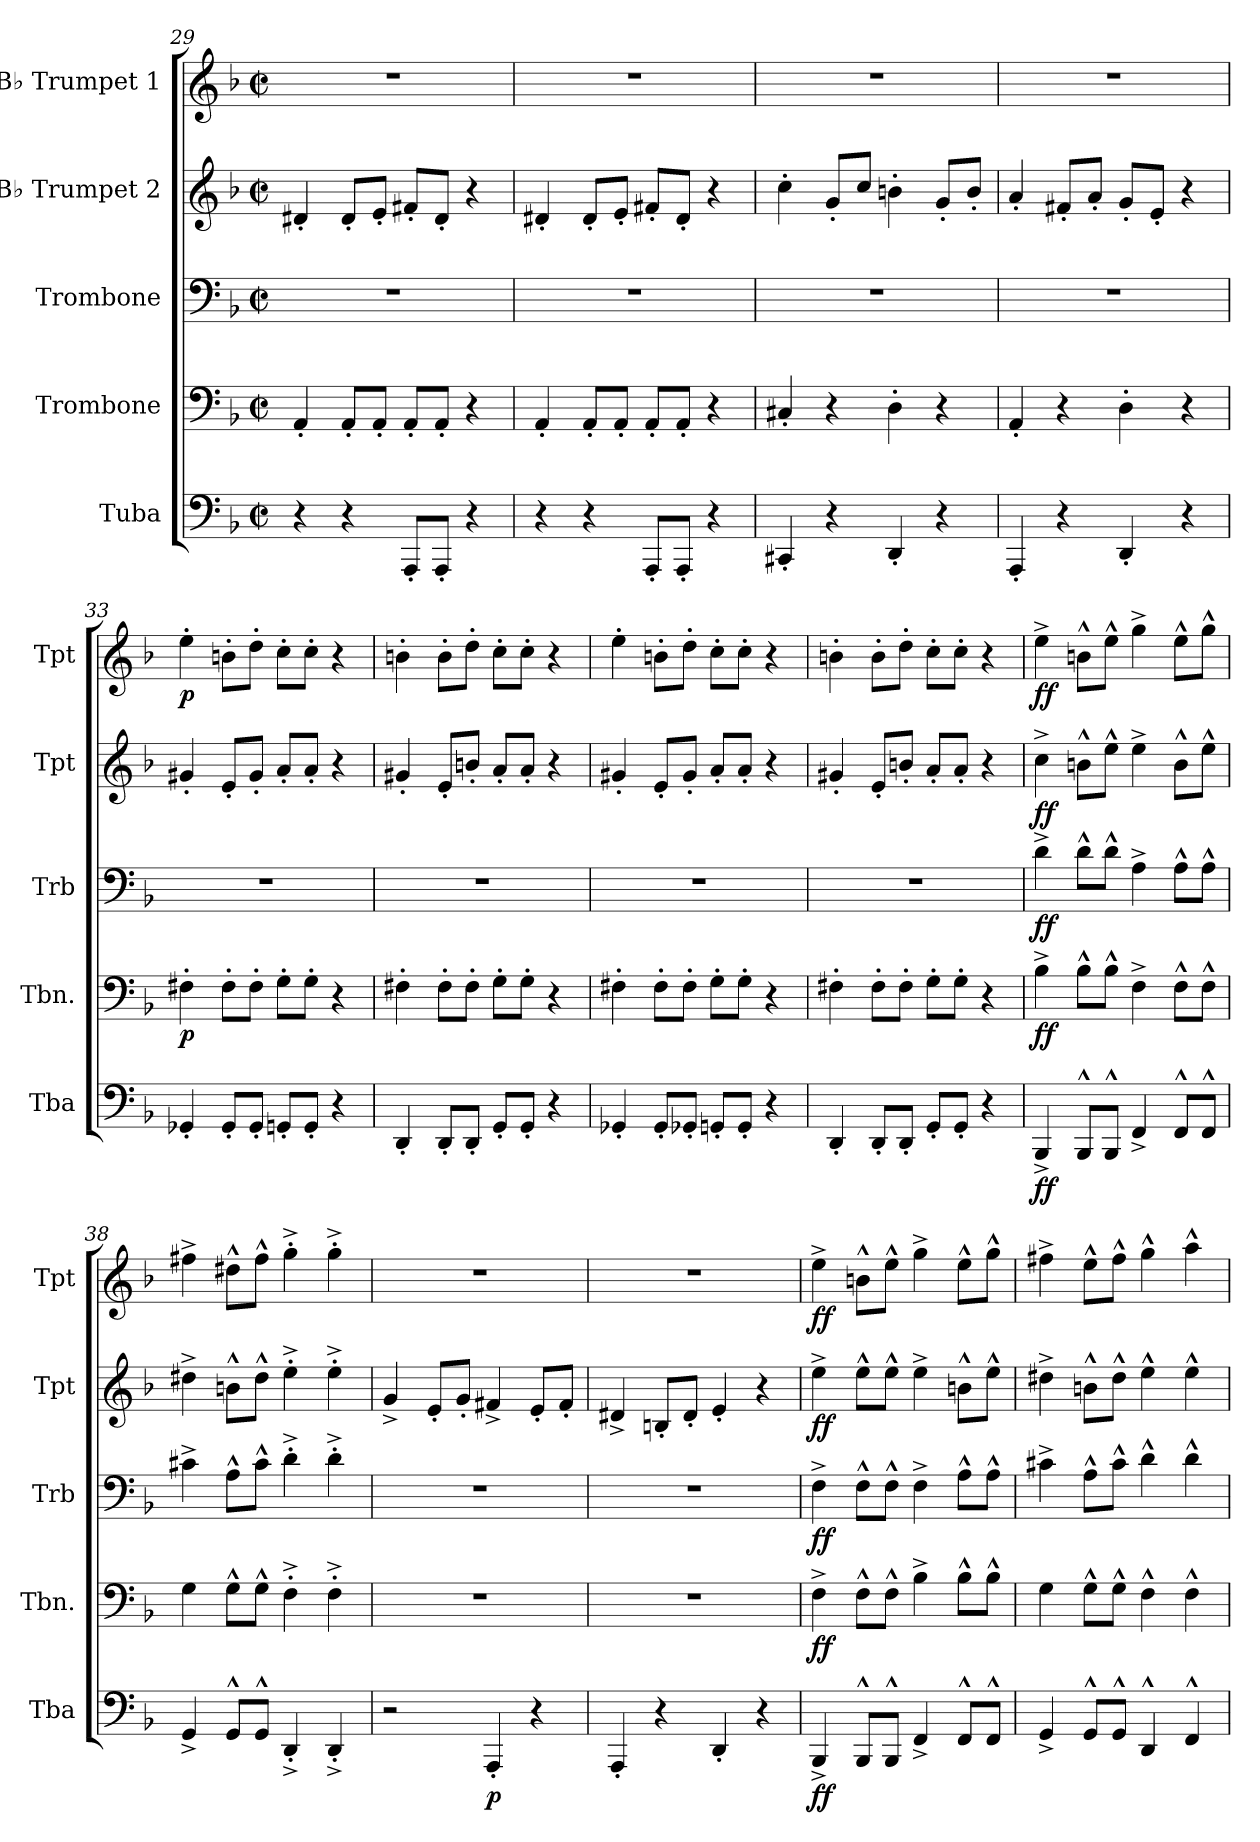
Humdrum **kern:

**kern	**dynam	**kern	**dynam	**kern	**dynam	**kern	**dynam	**kern	**dynam
*part5	*part5	*part4	*part4	*part3	*part3	*part2	*part2	*part1	*part1
*staff5	*staff5	*staff4	*staff4	*staff3	*staff3	*staff2	*staff2	*staff1	*staff1
*I"Tuba	*	*I"Trombone	*	*I"Trombone	*	*I"B♭ Trumpet 2	*	*I"B♭ Trumpet 1	*
*I'Tba	*	*I'Tbn.	*	*I'Trb	*	*I'Tpt	*	*I'Tpt	*
*clefF4	*	*clefF4	*	*clefF4	*	*clefG2	*	*clefG2	*
*	*	*	*	*	*	*ITrd1c2	*	*ITrd1c2	*
*k[b-]	*	*k[b-]	*	*k[b-]	*	*k[b-e-a-]	*	*k[b-e-a-]	*
*M2/2	*	*M2/2	*	*M2/2	*	*M2/2	*	*M2/2	*
*met(c|)	*	*met(c|)	*	*met(c|)	*	*met(c|)	*	*met(c|)	*
=29	=29	=29	=29	=29	=29	=29	=29	=29	=29
4r	.	4AA'/	.	1r	.	4c#X'/	.	1r	.
4r	.	8AA'/L	.	.	.	8c#'/L	.	.	.
.	.	8AA'/J	.	.	.	8d'/J	.	.	.
8AAA'/L	.	8AA'/L	.	.	.	8en'/L	.	.	.
8AAA'/J	.	8AA'/J	.	.	.	8c#'/J	.	.	.
4r	.	4r	.	.	.	4r	.	.	.
=30	=30	=30	=30	=30	=30	=30	=30	=30	=30
4r	.	4AA'/	.	1r	.	4c#X'/	.	1r	.
4r	.	8AA'/L	.	.	.	8c#'/L	.	.	.
.	.	8AA'/J	.	.	.	8d'/J	.	.	.
8AAA'/L	.	8AA'/L	.	.	.	8en'/L	.	.	.
8AAA'/J	.	8AA'/J	.	.	.	8c#'/J	.	.	.
4r	.	4r	.	.	.	4r	.	.	.
!!LO:PB:g=z
=31	=31	=31	=31	=31	=31	=31	=31	=31	=31
4CC#X'/	.	4C#X'/	.	1r	.	4b-'\	.	1r	.
4r	.	4r	.	.	.	8f'/L	.	.	.
.	.	.	.	.	.	8b-/J	.	.	.
4DD'/	.	4D'\	.	.	.	4an'\	.	.	.
4r	.	4r	.	.	.	8f'/L	.	.	.
.	.	.	.	.	.	8a'/J	.	.	.
=32	=32	=32	=32	=32	=32	=32	=32	=32	=32
4AAA'/	.	4AA'/	.	1r	.	4g'/	.	1r	.
4r	.	4r	.	.	.	8en'/L	.	.	.
.	.	.	.	.	.	8g'/J	.	.	.
4DD'/	.	4D'\	.	.	.	8f'/L	.	.	.
.	.	.	.	.	.	8d'/J	.	.	.
4r	.	4r	.	.	.	4r	.	.	.
=33	=33	=33	=33	=33	=33	=33	=33	=33	=33
!	!	!	!LO:DY:b	!	!	!	!	!	!LO:DY:b
4GG-X'/	.	4F#X'\	p	1r	.	4f#X'/	.	4dd'\	p
8GG-'/L	.	8F#'\L	.	.	.	8d'/L	.	8an'\L	.
8GG-'/J	.	8F#'\J	.	.	.	8f#'/J	.	8cc'\J	.
8GGn'/L	.	8G'\L	.	.	.	8g'/L	.	8b-'\L	.
8GG'/J	.	8G'\J	.	.	.	8g'/J	.	8b-'\J	.
4r	.	4r	.	.	.	4r	.	4r	.
=34	=34	=34	=34	=34	=34	=34	=34	=34	=34
4DD'/	.	4F#X'\	.	1r	.	4f#X'/	.	4an'\	.
8DD'/L	.	8F#'\L	.	.	.	8d'/L	.	8a'\L	.
8DD'/J	.	8F#'\J	.	.	.	8an'/J	.	8cc'\J	.
8GG'/L	.	8G'\L	.	.	.	8g'/L	.	8b-'\L	.
8GG'/J	.	8G'\J	.	.	.	8g'/J	.	8b-'\J	.
4r	.	4r	.	.	.	4r	.	4r	.
=35	=35	=35	=35	=35	=35	=35	=35	=35	=35
4GG-X'/	.	4F#X'\	.	1r	.	4f#X'/	.	4dd'\	.
8GG-'/L	.	8F#'\L	.	.	.	8d'/L	.	8an'\L	.
8GG-X'/J	.	8F#'\J	.	.	.	8f#'/J	.	8cc'\J	.
8GGn'/L	.	8G'\L	.	.	.	8g'/L	.	8b-'\L	.
8GG'/J	.	8G'\J	.	.	.	8g'/J	.	8b-'\J	.
4r	.	4r	.	.	.	4r	.	4r	.
!!LO:LB:g=z
=36	=36	=36	=36	=36	=36	=36	=36	=36	=36
4DD'/	.	4F#X'\	.	1r	.	4f#X'/	.	4an'\	.
8DD'/L	.	8F#'\L	.	.	.	8d'/L	.	8a'\L	.
8DD'/J	.	8F#'\J	.	.	.	8an'/J	.	8cc'\J	.
8GG'/L	.	8G'\L	.	.	.	8g'/L	.	8b-'\L	.
8GG'/J	.	8G'\J	.	.	.	8g'/J	.	8b-'\J	.
4r	.	4r	.	.	.	4r	.	4r	.
=37	=37	=37	=37	=37	=37	=37	=37	=37	=37
!	!LO:DY:b	!	!LO:DY:b	!	!LO:DY:b	!	!LO:DY:b	!	!LO:DY:b
4BBB-^/	ff	4B-^\	ff	4d^\	ff	4b-^\	ff	4dd^\	ff
8BBB-^^/L	.	8B-^^\L	.	8d^^\L	.	8an^^\L	.	8an^^\L	.
8BBB-^^/J	.	8B-^^\J	.	8d^^\J	.	8dd^^\J	.	8dd^^\J	.
4FF^/	.	4F^\	.	4A^\	.	4dd^\	.	4ff^\	.
8FF^^/L	.	8F^^\L	.	8A^^\L	.	8a^^\L	.	8dd^^\L	.
8FF^^/J	.	8F^^\J	.	8A^^\J	.	8dd^^\J	.	8ff^^\J	.
=38	=38	=38	=38	=38	=38	=38	=38	=38	=38
4GG^/	.	4G\	.	4c#X^\	.	4cc#X^\	.	4een^\	.
8GG^^/L	.	8G^^\L	.	8A^^\L	.	8an^^\L	.	8cc#X^^\L	.
8GG^^/J	.	8G^^\J	.	8c#^^\J	.	8cc#^^\J	.	8ee^^\J	.
4DD'^/	.	4F'^\	.	4d'^\	.	4dd'^\	.	4ff'^\	.
4DD'^/	.	4F'^\	.	4d'^\	.	4dd'^\	.	4ff'^\	.
=39	=39	=39	=39	=39	=39	=39	=39	=39	=39
2r	.	1r	.	1r	.	4f^/	.	1r	.
.	.	.	.	.	.	8d'/L	.	.	.
.	.	.	.	.	.	8f'/J	.	.	.
!	!LO:DY:b	!	!	!	!	!	!	!	!
4AAA'/	p	.	.	.	.	4en^/	.	.	.
4r	.	.	.	.	.	8d'/L	.	.	.
.	.	.	.	.	.	8e'/J	.	.	.
=40	=40	=40	=40	=40	=40	=40	=40	=40	=40
4AAA'/	.	1r	.	1r	.	4c#X^/	.	1r	.
4r	.	.	.	.	.	8An'/L	.	.	.
.	.	.	.	.	.	8c#'/J	.	.	.
4DD'/	.	.	.	.	.	4d'/	.	.	.
4r	.	.	.	.	.	4r	.	.	.
=41	=41	=41	=41	=41	=41	=41	=41	=41	=41
!	!LO:DY:b	!	!LO:DY:b	!	!LO:DY:b	!	!LO:DY:b	!	!LO:DY:b
4BBB-^/	ff	4F^\	ff	4F^\	ff	4dd^\	ff	4dd^\	ff
8BBB-^^/L	.	8F^^\L	.	8F^^\L	.	8dd^^\L	.	8an^^\L	.
8BBB-^^/J	.	8F^^\J	.	8F^^\J	.	8dd^^\J	.	8dd^^\J	.
4FF^/	.	4B-^\	.	4F^\	.	4dd^\	.	4ff^\	.
8FF^^/L	.	8B-^^\L	.	8A^^\L	.	8an^^\L	.	8dd^^\L	.
8FF^^/J	.	8B-^^\J	.	8A^^\J	.	8dd^^\J	.	8ff^^\J	.
!!LO:PB:g=z
=42	=42	=42	=42	=42	=42	=42	=42	=42	=42
4GG^/	.	4G\	.	4c#X^\	.	4cc#X^\	.	4een^\	.
8GG^^/L	.	8G^^\L	.	8A^^\L	.	8an^^\L	.	8dd^^\L	.
8GG^^/J	.	8G^^\J	.	8c#^^\J	.	8cc#^^\J	.	8ee^^\J	.
4DD^^/	.	4F^^\	.	4d^^\	.	4dd^^\	.	4ff^^\	.
4FF^^/	.	4F^^\	.	4d^^\	.	4dd^^\	.	4gg^^\	.
=	=	=	=	=	=	=	=	=	=
*-	*-	*-	*-	*-	*-	*-	*-	*-	*-
